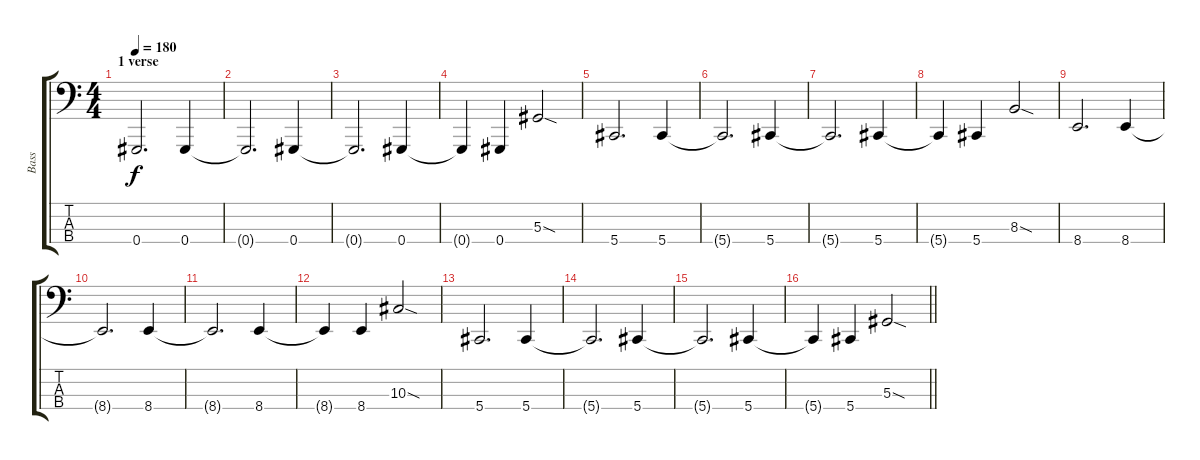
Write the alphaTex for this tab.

\track ("Bass" "Bass") {instrument electricbassfinger}
\staff {score tabs}
\tuning (Db2 Ab1 Eb1 Ab0) {hide}
\ts (4 4)
\section ("" "1 verse")
\tempo 180
\clef f4
\ks c
0.4.2{d dy f} 0.4.4 |
0.4{t}.2{d} 0.4.4 |
0.4{t}.2{d} 0.4.4 |
0.4{t}.4 0.4.4 5.3{sod}.2 |
5.4.2{d} 5.4.4 |
5.4{t}.2{d} 5.4.4 |
5.4{t}.2{d} 5.4.4 |
5.4{t}.4 5.4.4 8.3{sod}.2 |
8.4.2{d} 8.4.4 |
8.4{t}.2{d} 8.4.4 |
8.4{t}.2{d} 8.4.4 |
8.4{t}.4 8.4.4 10.3{sod}.2 |
5.4.2{d} 5.4.4 |
5.4{t}.2{d} 5.4.4 |
5.4{t}.2{d} 5.4.4 |
\barLineRight lightlight
5.4{t}.4 5.4.4 5.3{sod}.2
